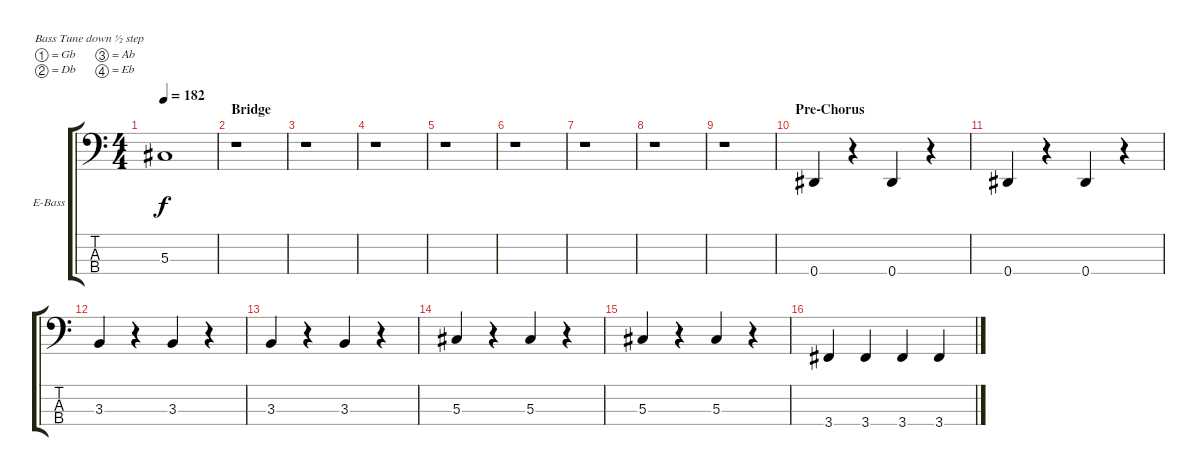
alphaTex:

\defaultSystemsLayout 4
\bracketExtendMode groupsimilarinstruments
\firstSystemTrackNameOrientation horizontal
\otherSystemsTrackNameOrientation horizontal
\track ("Electric Bass" "E-Bass") {instrument electricbassfinger}
\staff {score tabs}
\tuning (Gb2 Db2 Ab1 Eb1)
\ts (4 4)
\tempo 182
\clef f4
\ks c
5.3{t}.1{dy f} |
\section ("" "Bridge")
r.1 |
r.1 |
r.1 |
r.1 |
r.1 |
r.1 |
r.1 |
r.1 |
\section ("" "Pre-Chorus")
0.4.4 r.4 0.4.4 r.4 |
0.4.4 r.4 0.4.4 r.4 |
3.3.4 r.4 3.3.4 r.4 |
3.3.4 r.4 3.3.4 r.4 |
5.3.4 r.4 5.3.4 r.4 |
5.3.4 r.4 5.3.4 r.4 |
3.4.4 3.4.4 3.4.4 3.4.4
